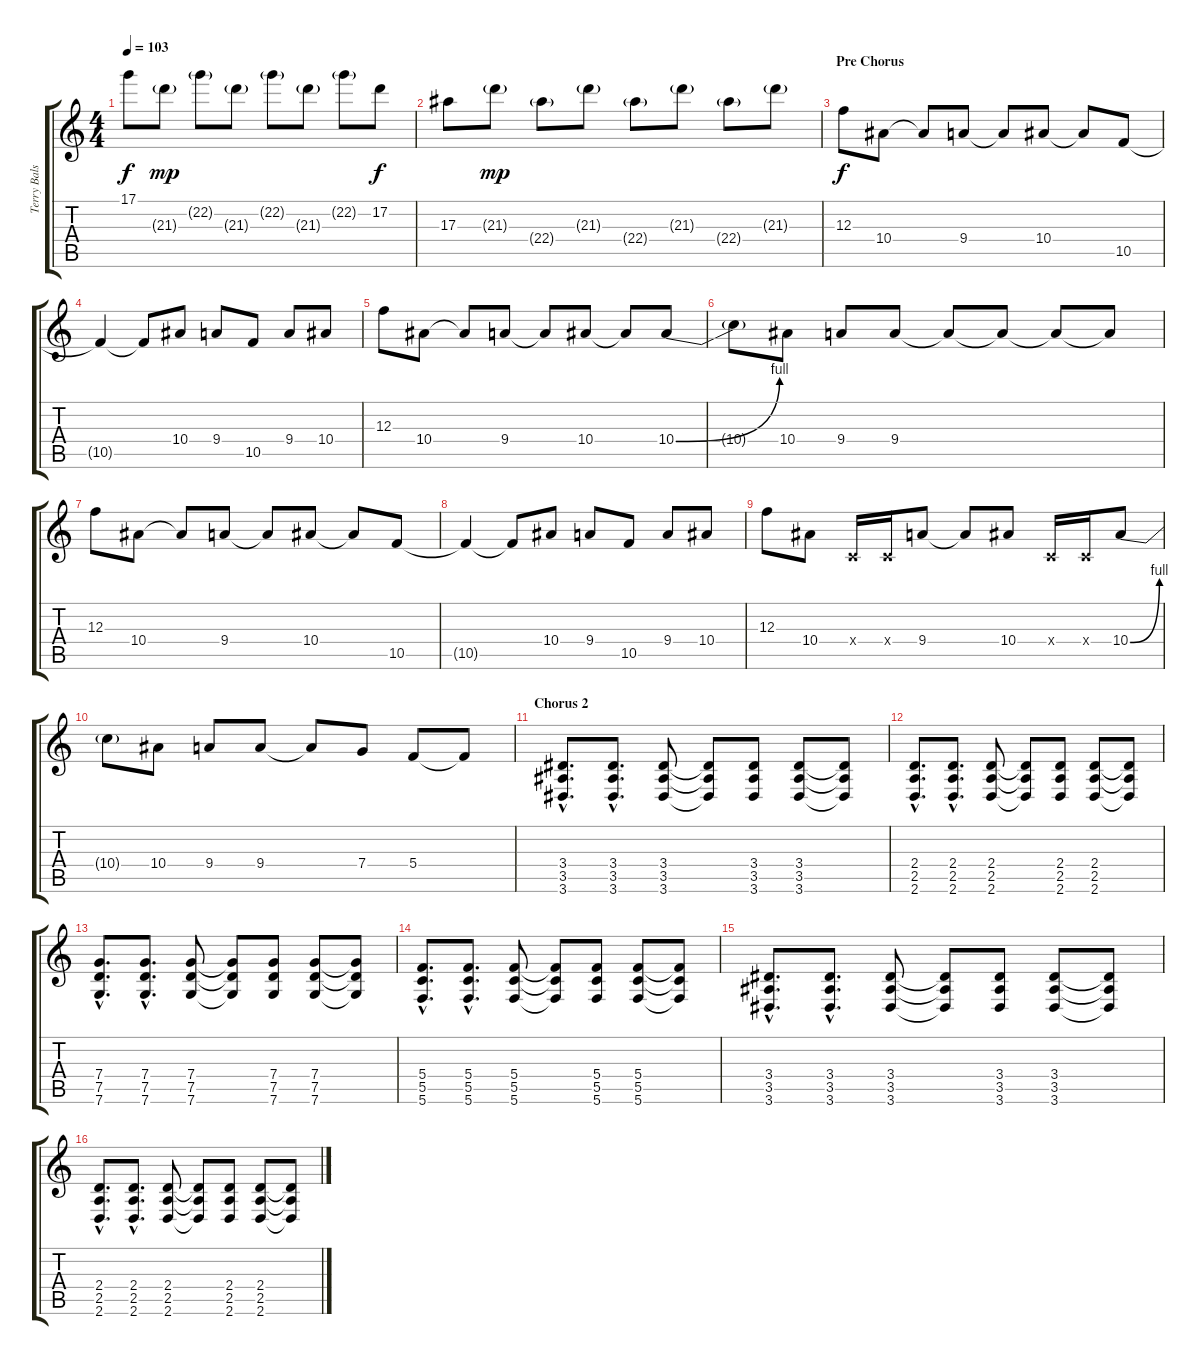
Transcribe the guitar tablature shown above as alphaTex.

\track ("Terry Balsamo (Guitar)" "Terry Bals") {instrument distortionguitar}
\staff {score tabs}
\tuning (D4 A3 F3 C3 G2 C2) {hide}
\ts (4 4)
\tempo 103
\clef g2
\ks c
17.1.8{dy f instrument fx1rain} 21.3{g}.8{dy mp} 22.2{g}.8 21.3{g}.8 22.2{g}.8 21.3{g}.8 22.2{g}.8 17.2.8{dy f} |
17.3.8{instrument fx1rain} 21.3{g}.8{dy mp} 22.4{g}.8 21.3{g}.8 22.4{g}.8 21.3{g}.8 22.4{g}.8 21.3{g}.8 |
\section ("" "Pre Chorus")
12.3.8{dy f instrument electricguitarjazz} 10.4.8 10.4{t}.8 9.4.8 9.4{t}.8 10.4.8 10.4{t}.8 10.5.8 |
10.5{t}.4 10.5{t}.8 10.4.8 9.4.8 10.5.8 9.4.8 10.4.8 |
12.3.8{instrument electricguitarjazz} 10.4.8 10.4{t}.8 9.4.8 9.4{t}.8 10.4.8 10.4{t}.8 10.4{be (bend 0 0 60 4)}.8 |
10.4{t}.8 10.4.8 9.4.8 9.4.8 9.4{t}.8 9.4{t}.8 9.4{t}.8 9.4{t}.8 |
12.3.8{instrument electricguitarjazz} 10.4.8 10.4{t}.8 9.4.8 9.4{t}.8 10.4.8 10.4{t}.8 10.5.8 |
10.5{t}.4 10.5{t}.8 10.4.8 9.4.8 10.5.8 9.4.8 10.4.8 |
12.3.8{instrument distortionguitar} 10.4.8 0.4{x}.16 0.4{x}.16 9.4.8 9.4{t}.8 10.4.8 0.4{x}.16 0.4{x}.16 10.4{be (bend 0 0 60 4)}.8 |
10.4{t}.8 10.4.8 9.4.8 9.4.8 9.4{t}.8 7.4.8 5.4.8 5.4{t}.8 |
\section ("" "Chorus 2")
(3.4{hac} 3.5{hac} 3.6{hac}).8{d} (3.4{hac} 3.5{hac} 3.6{hac}).8{d} (3.4 3.5 3.6).8 (3.4{t} 3.5{t} 3.6{t}).8 (3.4 3.5 3.6).8 (3.4 3.5 3.6).8 (3.4{t} 3.5{t} 3.6{t}).8 |
(2.4{hac} 2.5{hac} 2.6{hac}).8{d} (2.4{hac} 2.5{hac} 2.6{hac}).8{d} (2.4 2.5 2.6).8 (2.4{t} 2.5{t} 2.6{t}).8 (2.4 2.5 2.6).8 (2.4 2.5 2.6).8 (2.4{t} 2.5{t} 2.6{t}).8 |
(7.4{hac} 7.5{hac} 7.6{hac}).8{d} (7.4{hac} 7.5{hac} 7.6{hac}).8{d} (7.4 7.5 7.6).8 (7.4{t} 7.5{t} 7.6{t}).8 (7.4 7.5 7.6).8 (7.4 7.5 7.6).8 (7.4{t} 7.5{t} 7.6{t}).8 |
(5.4{hac} 5.5{hac} 5.6{hac}).8{d} (5.4{hac} 5.5{hac} 5.6{hac}).8{d} (5.4 5.5 5.6).8 (5.4{t} 5.5{t} 5.6{t}).8 (5.4 5.5 5.6).8 (5.4 5.5 5.6).8 (5.4{t} 5.5{t} 5.6{t}).8 |
(3.4{hac} 3.5{hac} 3.6{hac}).8{d} (3.4{hac} 3.5{hac} 3.6{hac}).8{d} (3.4 3.5 3.6).8 (3.4{t} 3.5{t} 3.6{t}).8 (3.4 3.5 3.6).8 (3.4 3.5 3.6).8 (3.4{t} 3.5{t} 3.6{t}).8 |
(2.4{hac} 2.5{hac} 2.6{hac}).8{d} (2.4{hac} 2.5{hac} 2.6{hac}).8{d} (2.4 2.5 2.6).8 (2.4{t} 2.5{t} 2.6{t}).8 (2.4 2.5 2.6).8 (2.4 2.5 2.6).8 (2.4{t} 2.5{t} 2.6{t}).8
